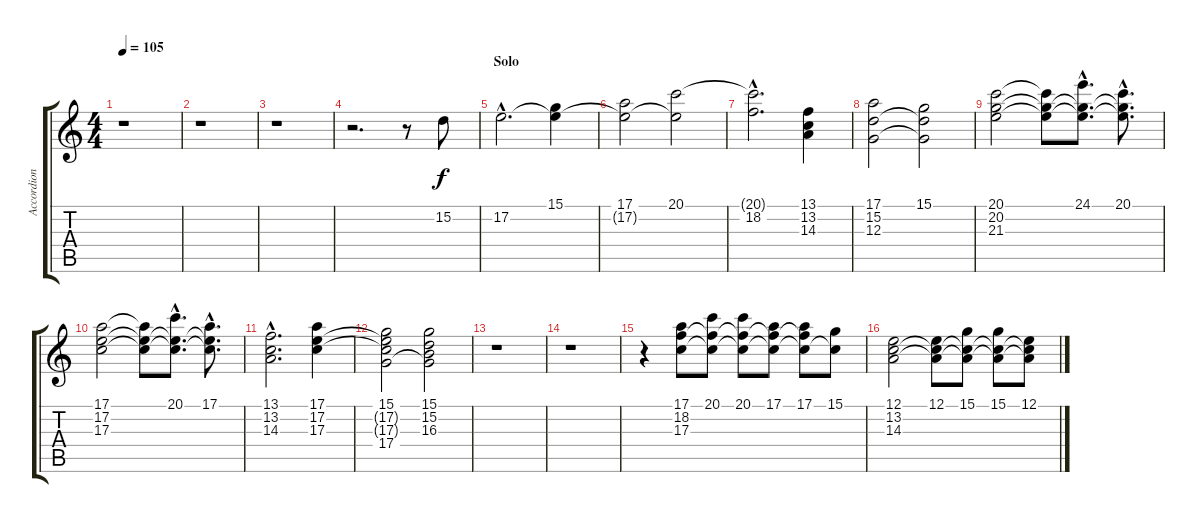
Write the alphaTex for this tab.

\track ("Accordion" "Accordion") {instrument accordion}
\staff {score tabs}
\tuning (E4 B3 G3 D3 A2 E2) {hide}
\ts (4 4)
\tempo 105
\clef g2
\ks c
r.1{dy f} |
r.1 |
r.1 |
r.2{d} r.8 15.2.8 |
\section ("" "Solo")
17.2{hac}.2{d} (15.1 17.2{t}).4 |
(17.1 17.2{t}).2 (20.1 17.2{t}).2 |
(20.1{hac t} 18.2{hac}).2{d} (13.1 13.2 14.3).4 |
(17.1 15.2 12.3).2 (15.1 15.2{t} 12.3{t}).2 |
(20.1 20.2 21.3).2 (20.1{t} 20.2{t} 21.3{t}).8 (24.1{hac} 20.2{hac t} 21.3{hac t}).8{d} (20.1{hac} 20.2{hac t} 21.3{hac t}).8{d} |
(17.1 17.2 17.3).2 (17.1{t} 17.2{t} 17.3{t}).8 (20.1{hac} 17.2{hac t} 17.3{hac t}).8{d} (17.1{hac} 17.2{hac t} 17.3{hac t}).8{d} |
(13.1{hac} 13.2{hac} 14.3{hac}).2{d} (17.1 17.2 17.3).4 |
(15.1 17.2{t} 17.3{t} 17.4).2 (15.1 15.2 16.3 17.4{t}).2{volume 0} |
r.1 |
r.1 |
r.4{volume 10} (17.1 18.2 17.3).8 (20.1 18.2{t} 17.3{t}).8 (20.1 18.2{t} 17.3{t}).8 (17.1 18.2{t} 17.3{t}).8 (17.1 18.2{t} 17.3{t}).8 (15.1 17.3{t}).8 |
(12.1 13.2 14.3).2 (12.1 13.2{t} 14.3{t}).8 (15.1 13.2{t} 14.3{t}).8 (15.1 13.2{t} 14.3{t}).8 (12.1 13.2{t} 14.3{t}).8
